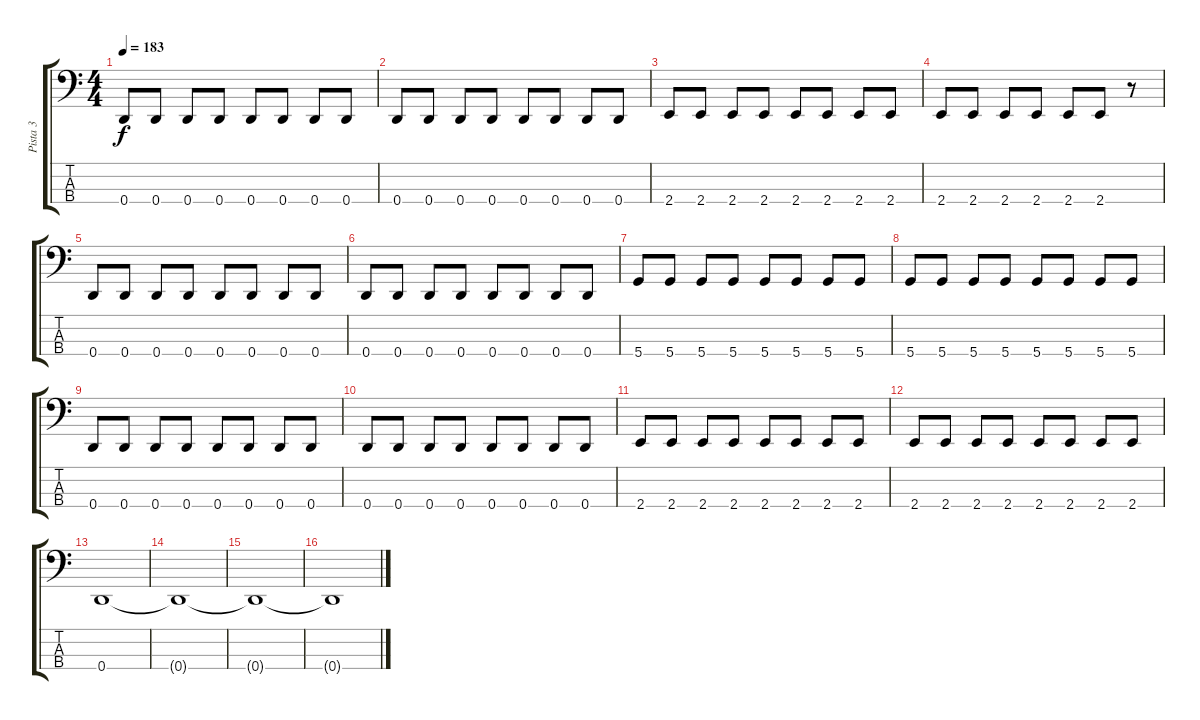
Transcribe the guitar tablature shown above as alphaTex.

\track ("Pista 3" "Pista 3") {instrument electricbassfinger}
\staff {score tabs}
\tuning (G2 D2 A1 D1) {hide}
\ts (4 4)
\tempo 183
\clef f4
\ks c
0.4.8{dy f} 0.4.8 0.4.8 0.4.8 0.4.8 0.4.8 0.4.8 0.4.8 |
0.4.8 0.4.8 0.4.8 0.4.8 0.4.8 0.4.8 0.4.8 0.4.8 |
2.4.8 2.4.8 2.4.8 2.4.8 2.4.8 2.4.8 2.4.8 2.4.8 |
2.4.8 2.4.8 2.4.8 2.4.8 2.4.8 2.4.8 r.8 |
0.4.8 0.4.8 0.4.8 0.4.8 0.4.8 0.4.8 0.4.8 0.4.8 |
0.4.8 0.4.8 0.4.8 0.4.8 0.4.8 0.4.8 0.4.8 0.4.8 |
5.4.8 5.4.8 5.4.8 5.4.8 5.4.8 5.4.8 5.4.8 5.4.8 |
5.4.8 5.4.8 5.4.8 5.4.8 5.4.8 5.4.8 5.4.8 5.4.8 |
0.4.8 0.4.8 0.4.8 0.4.8 0.4.8 0.4.8 0.4.8 0.4.8 |
0.4.8 0.4.8 0.4.8 0.4.8 0.4.8 0.4.8 0.4.8 0.4.8 |
2.4.8 2.4.8 2.4.8 2.4.8 2.4.8 2.4.8 2.4.8 2.4.8 |
2.4.8 2.4.8 2.4.8 2.4.8 2.4.8 2.4.8 2.4.8 2.4.8 |
0.4.1{volume 0} |
0.4{t}.1 |
0.4{t}.1 |
0.4{t}.1
